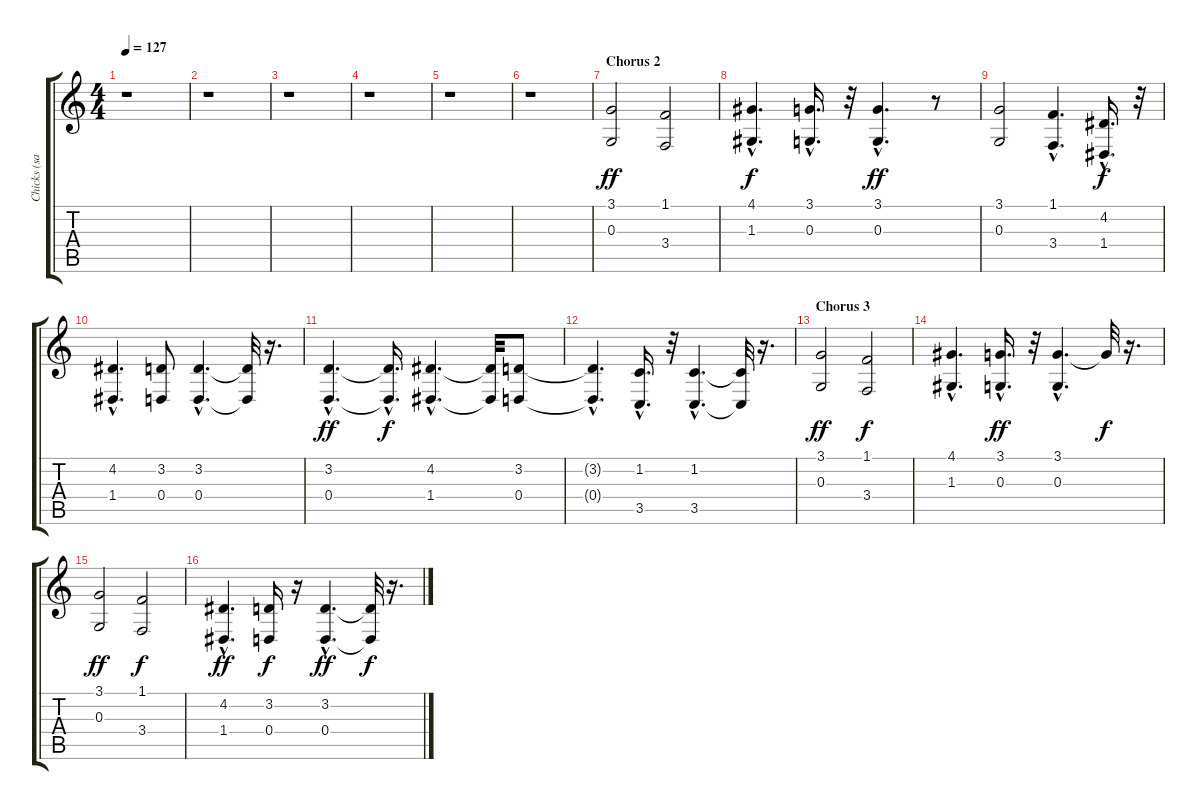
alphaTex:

\track ("Chicks (sail away)" "Chicks (sa") {instrument pad4choir}
\staff {score tabs}
\tuning (E4 B3 G3 D3 A2 E2) {hide}
\ts (4 4)
\tempo 127
\clef g2
\ks c
r.1{dy f} |
r.1 |
r.1 |
r.1 |
r.1 |
r.1 |
\section ("" "Chorus 2")
(3.1 0.3).2{dy ff} (1.1 3.4).2 |
(4.1{hac} 1.3{hac}).4{d dy f} (3.1{hac} 0.3{hac}).16{d} r.32 (3.1{hac} 0.3{hac}).4{d dy ff} r.8 |
(3.1 0.3).2 (1.1{hac} 3.4{hac}).4{d} (4.2{hac} 1.4{hac}).16{d dy f} r.32 |
(4.2{hac} 1.4{hac}).4{d} (3.2 0.4).8 (3.2{hac} 0.4{hac}).4{d} (3.2{t} 0.4{t}).32 r.16{d} |
(3.2{hac} 0.4{hac}).4{d dy ff} (3.2{t} 0.4{hac t}).16{d dy f} (4.2{hac} 1.4{hac}).4{d} (4.2{t} 1.4{t}).32 (3.2 0.4).8 |
(3.2{hac t} 0.4{hac t}).4{d} (1.2{hac} 3.5{hac}).16{d} r.32 (1.2{hac} 3.5{hac}).4{d} (1.2{t} 3.5{t}).32 r.16{d} |
\section ("" "Chorus 3")
(3.1 0.3).2{dy ff} (1.1 3.4).2{dy f} |
(4.1{hac} 1.3{hac}).4{d} (3.1{hac} 0.3{hac}).16{d dy ff} r.32 (3.1{hac} 0.3{hac}).4{d} 3.1{t}.32{dy f} r.16{d} |
(3.1 0.3).2{dy ff} (1.1 3.4).2{dy f} |
(4.2{hac} 1.4{hac}).4{d dy ff} (3.2 0.4).16{dy f} r.16 (3.2{hac} 0.4{hac}).4{d dy ff} (3.2{t} 0.4{t}).32{dy f} r.16{d}
